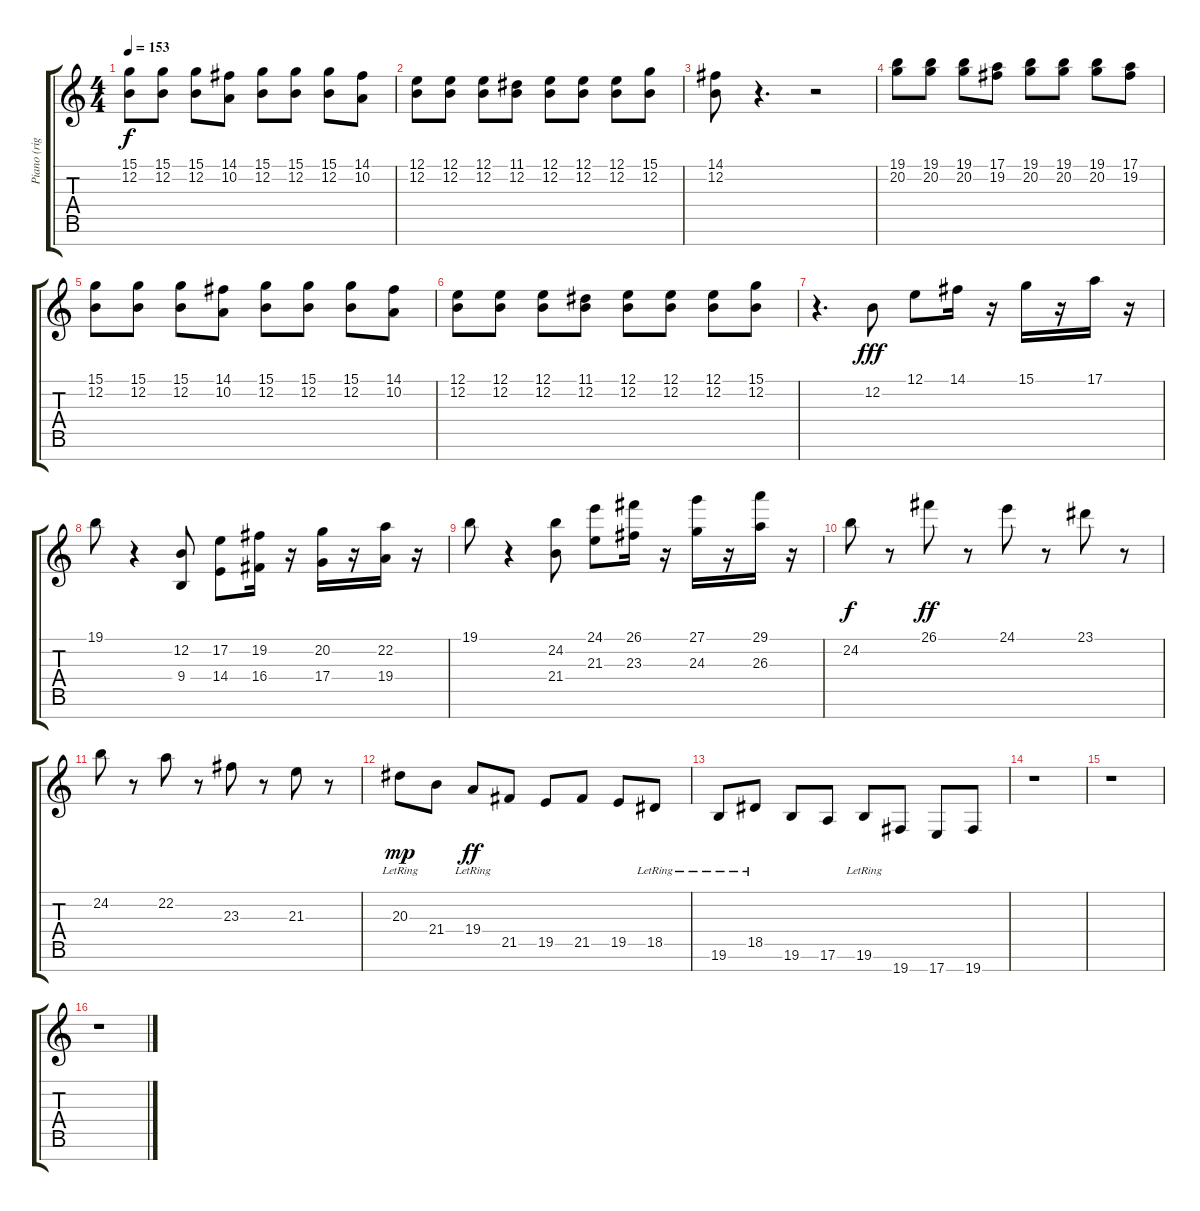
\track ("Piano (right hand)" "Piano (rig") {instrument brightacousticpiano}
\staff {score tabs}
\tuning (E4 B3 G3 D3 A2 E2 B1) {hide}
\ts (4 4)
\tempo 153
\clef g2
\ks c
(15.1 12.2).8{dy f} (15.1 12.2).8 (15.1 12.2).8 (14.1 10.2).8 (15.1 12.2).8 (15.1 12.2).8 (15.1 12.2).8 (14.1 10.2).8 |
(12.1 12.2).8 (12.1 12.2).8 (12.1 12.2).8 (11.1 12.2).8 (12.1 12.2).8 (12.1 12.2).8 (12.1 12.2).8 (15.1 12.2).8 |
(14.1 12.2).8 r.4{d} r.2 |
(19.1 20.2).8 (19.1 20.2).8 (19.1 20.2).8 (17.1 19.2).8 (19.1 20.2).8 (19.1 20.2).8 (19.1 20.2).8 (17.1 19.2).8 |
(15.1 12.2).8 (15.1 12.2).8 (15.1 12.2).8 (14.1 10.2).8 (15.1 12.2).8 (15.1 12.2).8 (15.1 12.2).8 (14.1 10.2).8 |
(12.1 12.2).8 (12.1 12.2).8 (12.1 12.2).8 (11.1 12.2).8 (12.1 12.2).8 (12.1 12.2).8 (12.1 12.2).8 (15.1 12.2).8 |
r.4{d} 12.2.8{dy fff} 12.1.8 14.1.16 r.16 15.1.16 r.16 17.1.16 r.16 |
19.1.8 r.4 (12.2 9.4).8 (17.2 14.4).8 (19.2 16.4).16 r.16 (20.2 17.4).16 r.16 (22.2 19.4).16 r.16 |
19.1.8 r.4 (24.2 21.4).8 (24.1 21.3).8 (26.1 23.3).16 r.16 (27.1 24.3).16 r.16 (29.1 26.3).16 r.16 |
24.2.8{dy f} r.8 26.1.8{dy ff} r.8 24.1.8 r.8 23.1.8 r.8 |
24.2.8 r.8 22.2.8 r.8 23.3.8 r.8 21.3.8 r.8 |
20.3{lr}.8{dy mp} 21.4.8 19.4{lr}.8{dy ff} 21.5.8 19.5.8 21.5.8 19.5.8 18.5{lr}.8 |
19.6{lr}.8 18.5{lr}.8 19.6.8 17.6.8 19.6{lr}.8 19.7.8 17.7.8 19.7.8 |
r.1 |
r.1 |
r.1
